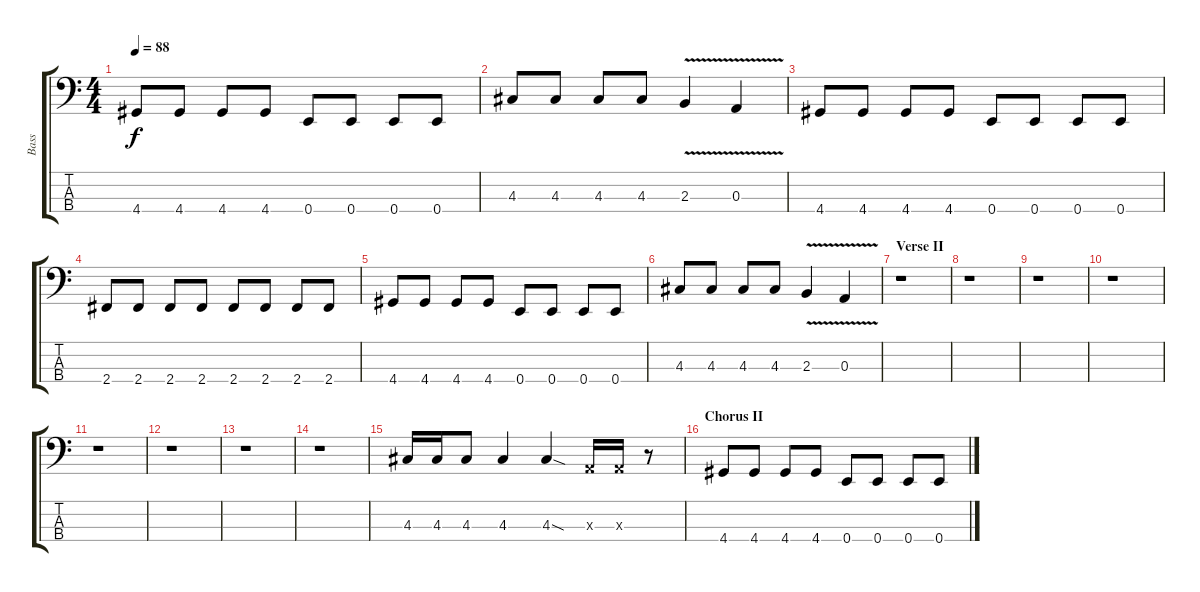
\track ("Bass" "Bass") {instrument electricbassfinger}
\staff {score tabs}
\tuning (G2 D2 A1 E1) {hide}
\ts (4 4)
\tempo 88
\clef f4
\ks c
4.4.8{dy f} 4.4.8 4.4.8 4.4.8 0.4.8 0.4.8 0.4.8 0.4.8 |
4.3.8 4.3.8 4.3.8 4.3.8 2.3{v}.4 0.3{v}.4 |
4.4.8 4.4.8 4.4.8 4.4.8 0.4.8 0.4.8 0.4.8 0.4.8 |
2.4.8 2.4.8 2.4.8 2.4.8 2.4.8 2.4.8 2.4.8 2.4.8 |
4.4.8 4.4.8 4.4.8 4.4.8 0.4.8 0.4.8 0.4.8 0.4.8 |
4.3.8 4.3.8 4.3.8 4.3.8 2.3{v}.4 0.3{v}.4 |
\section ("" "Verse II")
r.1 |
r.1 |
r.1 |
r.1 |
r.1 |
r.1 |
r.1 |
r.1 |
4.3.16 4.3.16 4.3.8 4.3.4 4.3{sod}.4 0.3{x}.16 0.3{x}.16 r.8 |
\section ("" "Chorus II")
4.4.8 4.4.8 4.4.8 4.4.8 0.4.8 0.4.8 0.4.8 0.4.8
